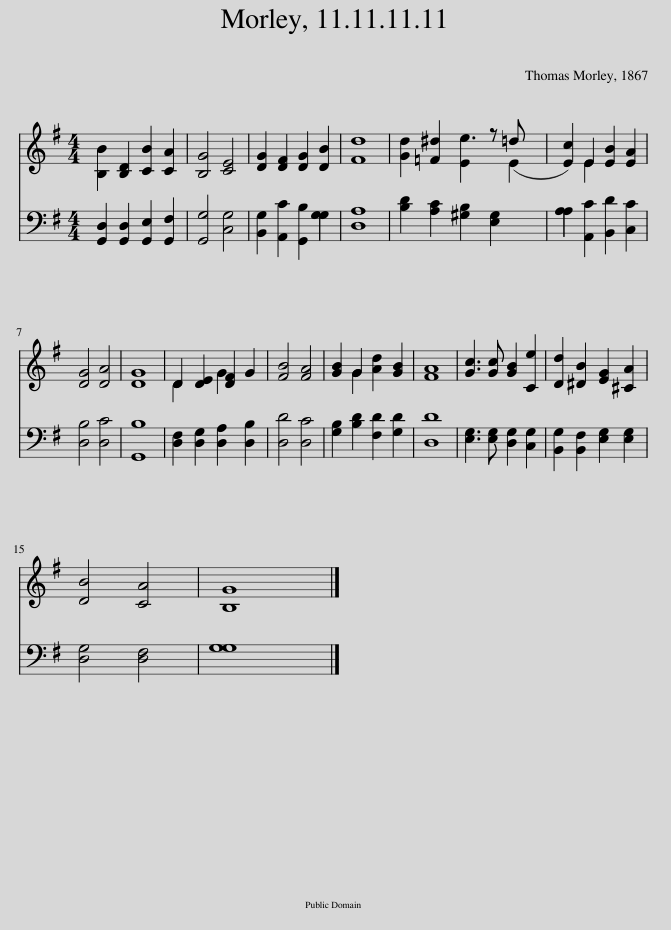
X:1
%%score ( 1 2 ) ( 3 4 )
L:1/8
M:4/4
I:linebreak $
K:G
V:1 treble
V:2 treble
V:3 bass
V:4 bass
V:1
 [B,B]2 [B,D]2 [CB]2 [CA]2 | [B,G]4 [CE]4 | [DG]2 [DF]2 [DG]2 [DB]2 | [Fd]8 | [Gd]2 [=F^d]2 E2 z =d x | %5
 [Ec]2 E2 [EB]2 [EA]2 |$ [DG]4 [DA]4 | [DG]8 | D2 [DE]2 [DF]2 G2 | [FB]4 [FA]4 | %10
 [GB]2 G2 [Ad]2 [GB]2 | [FA]8 | [Gc]3 [Gc] [GB]2 [Ce]2 | [Dd]2 [^DB]2 [EG]2 [^CA]2 |$ [DB]4 [CA]4 | %15
 [B,G]8 |] %16
V:2
 x8 | x8 | x8 | x8 | x4 e3 E2 | %5
 x2 E2 x4 |$ x8 | x8 | D2 x2 G2 x2 | x8 | %10
 x2 G2 x4 | x8 | x8 | x8 |$ x8 | %15
 x8 |] %16
V:3
 [G,,D,]2 [G,,D,]2 [G,,E,]2 [G,,F,]2 | [G,,G,]4 [C,G,]4 | [B,,G,]2 [A,,C]2 [G,,B,]2 G,2 | [D,A,]8 | [B,D]2 [A,C]2 [^G,B,]2 [E,G,]2 x | %5
 A,2 [A,,C]2 [B,,D]2 [C,C]2 |$ [D,B,]4 [D,C]4 | [G,,B,]8 | [D,F,]2 [D,G,]2 [D,A,]2 [D,B,]2 | [D,D]4 [D,C]4 | %10
 [G,B,]2 [B,D]2 [F,D]2 [G,D]2 | [D,D]8 | [E,G,]3 [E,G,] [D,G,]2 [C,G,]2 | [B,,G,]2 [B,,F,]2 [E,G,]2 [E,G,]2 |$ [D,G,]4 [D,F,]4 | %15
 G,8 |] %16
V:4
 x8 | x8 | x6 G,2 | x8 | x9 | %5
 A,2 x6 |$ x8 | x8 | x8 | x8 | %10
 x8 | x8 | x8 | x8 |$ x8 | %15
 G,8 |] %16
